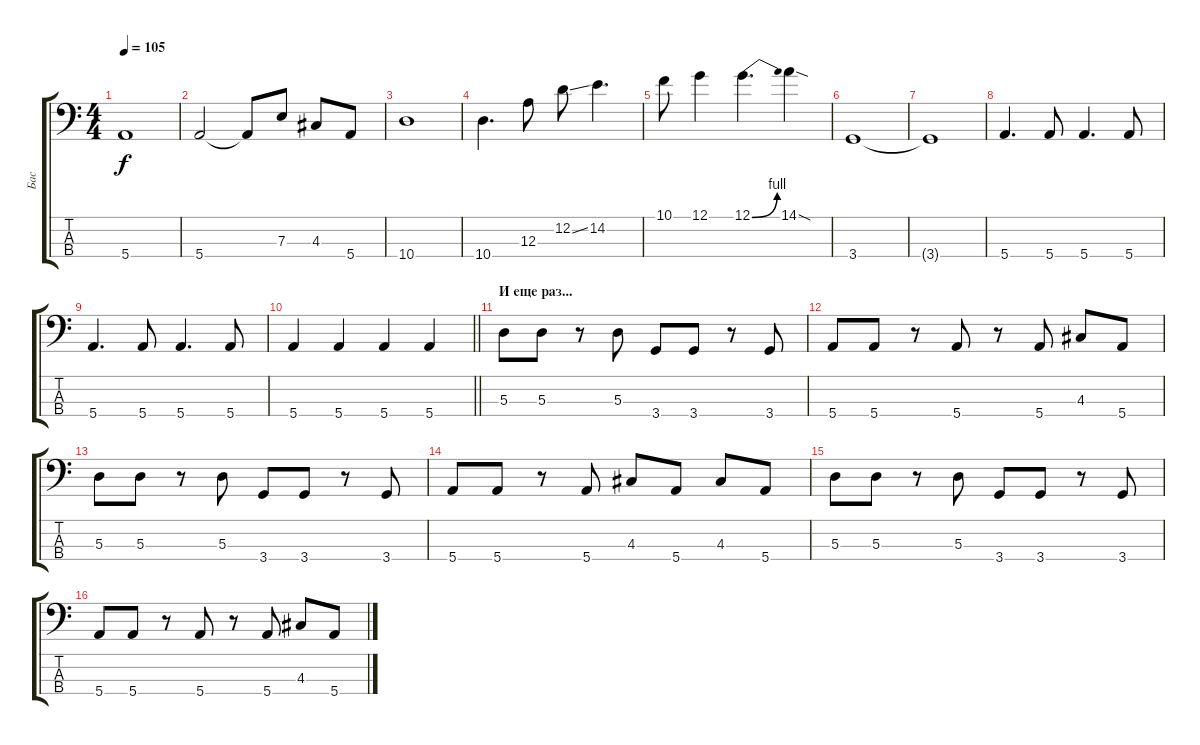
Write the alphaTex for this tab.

\track ("Бас" "Бас") {instrument electricbassfinger}
\staff {score tabs}
\tuning (G2 D2 A1 E1) {hide}
\ts (4 4)
\tempo 105
\clef f4
\ks c
5.4{t}.1{dy f} |
5.4.2 5.4{t}.8 7.3.8 4.3.8 5.4.8 |
10.4.1 |
10.4.4{d} 12.3.8 12.2{ss}.8 14.2.4{d} |
10.1.8 12.1.4 12.1{be (bend 0 0 60 4)}.4{d} 14.1{sod}.4 |
3.4.1 |
3.4{t}.1 |
5.4.4{d} 5.4.8 5.4.4{d} 5.4.8 |
5.4.4{d} 5.4.8 5.4.4{d} 5.4.8 |
\barLineRight lightlight
5.4.4 5.4.4 5.4.4 5.4.4 |
\section ("" "И еще раз...")
5.3.8 5.3.8 r.8 5.3.8 3.4.8 3.4.8 r.8 3.4.8 |
5.4.8 5.4.8 r.8 5.4.8 r.8 5.4.8 4.3.8 5.4.8 |
5.3.8 5.3.8 r.8 5.3.8 3.4.8 3.4.8 r.8 3.4.8 |
5.4.8 5.4.8 r.8 5.4.8 4.3.8 5.4.8 4.3.8 5.4.8 |
5.3.8 5.3.8 r.8 5.3.8 3.4.8 3.4.8 r.8 3.4.8 |
5.4.8 5.4.8 r.8 5.4.8 r.8 5.4.8 4.3.8 5.4.8
